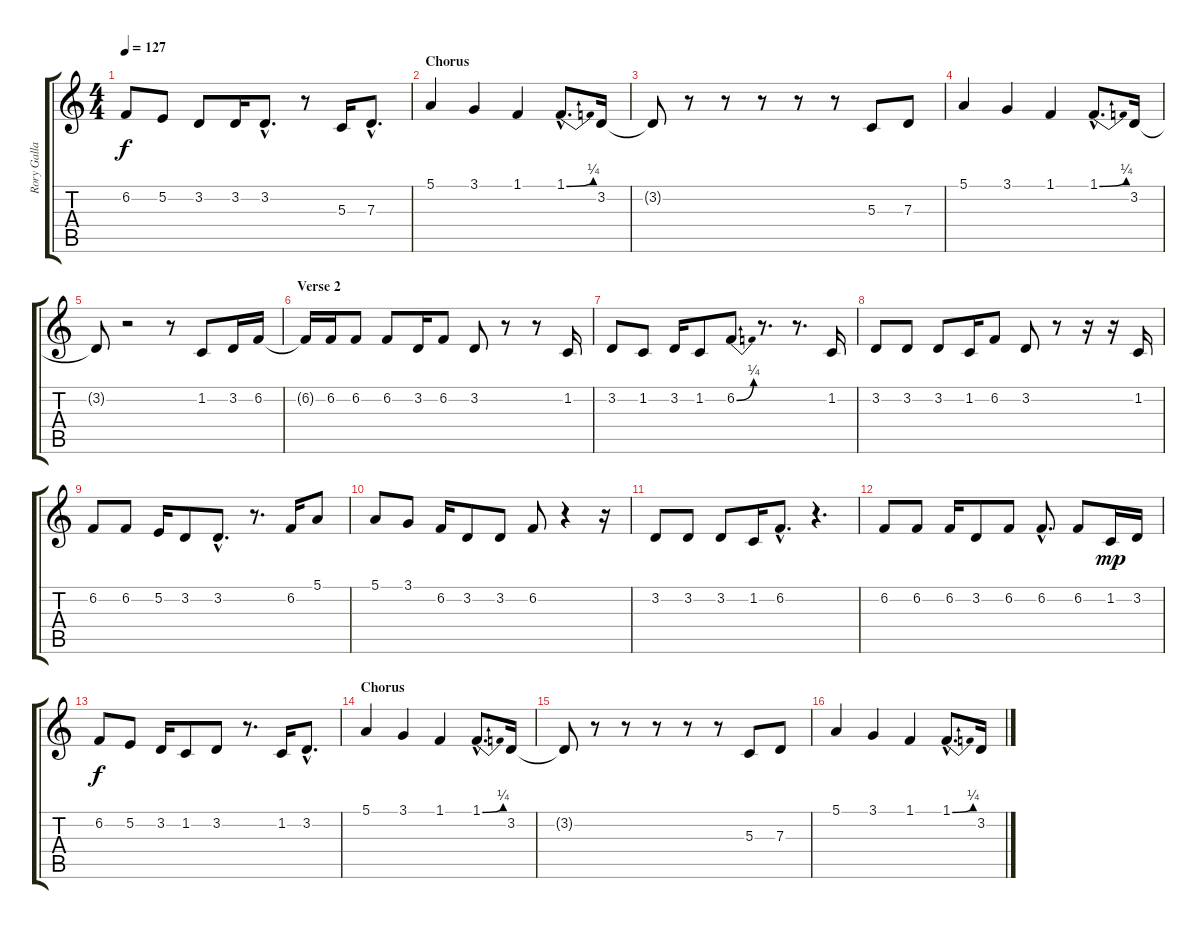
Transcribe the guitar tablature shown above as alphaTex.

\track ("Rory Gallagher Vocals" "Rory Galla") {instrument viola}
\staff {score tabs}
\tuning (E4 B3 G3 D3 A2 E2) {hide}
\ts (4 4)
\tempo 127
\clef g2
\ks c
6.2.8{dy f} 5.2.8 3.2.8 3.2.16 3.2{hac}.8{d} r.8 5.3.16 7.3{hac}.8{d} |
\section ("" "Chorus")
5.1.4 3.1.4 1.1.4 1.1{be (bend 0 0 60 1) hac}.8{d} 3.2.16 |
3.2{t}.8 r.8 r.8 r.8 r.8 r.8 5.3.8 7.3.8 |
5.1.4 3.1.4 1.1.4 1.1{be (bend 0 0 60 1) hac}.8{d} 3.2.16 |
3.2{t}.8 r.2 r.8 1.2.8 3.2.16 6.2.16 |
\section ("" "Verse 2")
6.2{t}.16 6.2.16 6.2.8 6.2.8 3.2.16 6.2.8 3.2.8 r.8 r.8 1.2.16 |
3.2.8 1.2.8 3.2.16 1.2.8 6.2{be (bend 0 0 60 1)}.8 r.8{d} r.8{d} 1.2.16 |
3.2.8 3.2.8 3.2.8 1.2.16 6.2.8 3.2.8 r.8 r.16 r.16 1.2.16 |
6.2.8 6.2.8 5.2.16 3.2.8 3.2{hac}.8{d} r.8{d} 6.2.16 5.1.8 |
5.1.8 3.1.8 6.2.16 3.2.8 3.2.8 6.2.8 r.4 r.16 |
3.2.8 3.2.8 3.2.8 1.2.16 6.2{hac}.8{d} r.4{d} |
6.2.8 6.2.8 6.2.16 3.2.8 6.2.8 6.2{hac}.8{d} 6.2.8 1.2.16{dy mp} 3.2.16 |
6.2.8{dy f} 5.2.8 3.2.16 1.2.8 3.2.8 r.8{d} 1.2.16 3.2{hac}.8{d} |
\section ("" "Chorus")
5.1.4 3.1.4 1.1.4 1.1{be (bend 0 0 60 1) hac}.8{d} 3.2.16 |
3.2{t}.8 r.8 r.8 r.8 r.8 r.8 5.3.8 7.3.8 |
5.1.4 3.1.4 1.1.4 1.1{be (bend 0 0 60 1) hac}.8{d} 3.2.16
